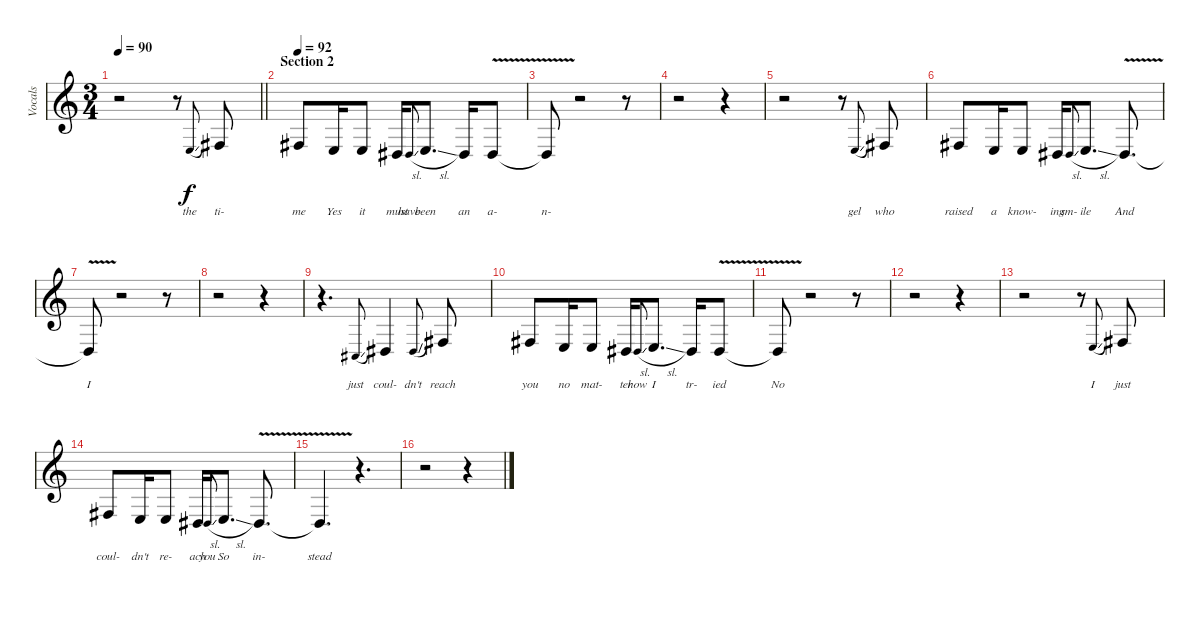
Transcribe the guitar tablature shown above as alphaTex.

\track ("Vocals" "Vocals") {instrument tenorsax}
\staff {score}
\tuning (E4 B3 G3 D3 A2 E2) {hide}
\ts (3 4)
\tempo 90
\clef g2
\barLineRight lightlight
\ks c
r.2{dy f} r.8 7.5{sl}.8{lyrics (0 "the") lyrics (1 "") lyrics (2 "") lyrics (3 "") lyrics (4 "") gr onbeat} 9.5.8{lyrics (0 "ti-") lyrics (1 "") lyrics (2 "") lyrics (3 "") lyrics (4 "") volume 14} |
\section ("" "Section 2")
\tempo 92
9.5.8{lyrics (0 "me") lyrics (1 "") lyrics (2 "") lyrics (3 "") lyrics (4 "")} 7.5.16{lyrics (0 "Yes") lyrics (1 "") lyrics (2 "") lyrics (3 "") lyrics (4 "")} 7.5.8{lyrics (0 "it") lyrics (1 "") lyrics (2 "") lyrics (3 "") lyrics (4 "")} 6.5.16{lyrics (0 "must") lyrics (1 "") lyrics (2 "") lyrics (3 "") lyrics (4 "")} 6.5{sl}.8{lyrics (0 "have") lyrics (1 "") lyrics (2 "") lyrics (3 "") lyrics (4 "") gr onbeat} 7.5{sl}.8{d lyrics (0 "been") lyrics (1 "") lyrics (2 "") lyrics (3 "") lyrics (4 "")} 6.5.16{lyrics (0 "an") lyrics (1 "") lyrics (2 "") lyrics (3 "") lyrics (4 "")} 6.5{v}.8{lyrics (0 "a-") lyrics (1 "") lyrics (2 "") lyrics (3 "") lyrics (4 "")} |
6.5{t}.8{lyrics (0 "n-") lyrics (1 "") lyrics (2 "") lyrics (3 "") lyrics (4 "")} r.2 r.8 |
r.2 r.4 |
r.2 r.8 7.5{sl}.8{lyrics (0 "gel") lyrics (1 "") lyrics (2 "") lyrics (3 "") lyrics (4 "") gr onbeat} 9.5.8{lyrics (0 "who") lyrics (1 "") lyrics (2 "") lyrics (3 "") lyrics (4 "")} |
9.5.8{lyrics (0 "raised") lyrics (1 "") lyrics (2 "") lyrics (3 "") lyrics (4 "")} 7.5.16{lyrics (0 "a") lyrics (1 "") lyrics (2 "") lyrics (3 "") lyrics (4 "")} 7.5.8{lyrics (0 "know-") lyrics (1 "") lyrics (2 "") lyrics (3 "") lyrics (4 "")} 6.5.16{lyrics (0 "ing") lyrics (1 "") lyrics (2 "") lyrics (3 "") lyrics (4 "")} 6.5{sl}.8{lyrics (0 "sm-") lyrics (1 "") lyrics (2 "") lyrics (3 "") lyrics (4 "") gr onbeat} 7.5{sl}.8{d lyrics (0 "ile") lyrics (1 "") lyrics (2 "") lyrics (3 "") lyrics (4 "")} 6.5{v}.8{d lyrics (0 "And") lyrics (1 "") lyrics (2 "") lyrics (3 "") lyrics (4 "")} |
6.5{t}.8{lyrics (0 "I") lyrics (1 "") lyrics (2 "") lyrics (3 "") lyrics (4 "")} r.2 r.8 |
r.2 r.4 |
r.4{d} 4.5{sl}.8{lyrics (0 "just") lyrics (1 "") lyrics (2 "") lyrics (3 "") lyrics (4 "") gr onbeat} 6.5.4{lyrics (0 "coul-") lyrics (1 "") lyrics (2 "") lyrics (3 "") lyrics (4 "")} 6.5{sl}.8{lyrics (0 "dn't") lyrics (1 "") lyrics (2 "") lyrics (3 "") lyrics (4 "") gr onbeat} 9.5.8{lyrics (0 "reach") lyrics (1 "") lyrics (2 "") lyrics (3 "") lyrics (4 "")} |
9.5.8{lyrics (0 "you") lyrics (1 "") lyrics (2 "") lyrics (3 "") lyrics (4 "")} 7.5.16{lyrics (0 "no") lyrics (1 "") lyrics (2 "") lyrics (3 "") lyrics (4 "")} 7.5.8{lyrics (0 "mat-") lyrics (1 "") lyrics (2 "") lyrics (3 "") lyrics (4 "")} 6.5.16{lyrics (0 "ter") lyrics (1 "") lyrics (2 "") lyrics (3 "") lyrics (4 "")} 6.5{sl}.8{lyrics (0 "how") lyrics (1 "") lyrics (2 "") lyrics (3 "") lyrics (4 "") gr onbeat} 7.5{sl}.8{d lyrics (0 "I") lyrics (1 "") lyrics (2 "") lyrics (3 "") lyrics (4 "")} 6.5.16{lyrics (0 "tr-") lyrics (1 "") lyrics (2 "") lyrics (3 "") lyrics (4 "")} 6.5{v}.8{lyrics (0 "ied") lyrics (1 "") lyrics (2 "") lyrics (3 "") lyrics (4 "")} |
6.5{t}.8{lyrics (0 "No") lyrics (1 "") lyrics (2 "") lyrics (3 "") lyrics (4 "")} r.2 r.8 |
r.2 r.4 |
r.2 r.8 7.5{sl}.8{lyrics (0 "I") lyrics (1 "") lyrics (2 "") lyrics (3 "") lyrics (4 "") gr onbeat} 9.5.8{lyrics (0 "just") lyrics (1 "") lyrics (2 "") lyrics (3 "") lyrics (4 "")} |
9.5.8{lyrics (0 "coul-") lyrics (1 "") lyrics (2 "") lyrics (3 "") lyrics (4 "")} 7.5.16{lyrics (0 "dn't") lyrics (1 "") lyrics (2 "") lyrics (3 "") lyrics (4 "")} 7.5.8{lyrics (0 "re-") lyrics (1 "") lyrics (2 "") lyrics (3 "") lyrics (4 "")} 6.5.16{lyrics (0 "ach") lyrics (1 "") lyrics (2 "") lyrics (3 "") lyrics (4 "")} 6.5{sl}.8{lyrics (0 "you") lyrics (1 "") lyrics (2 "") lyrics (3 "") lyrics (4 "") gr onbeat} 7.5{sl}.8{d lyrics (0 "So") lyrics (1 "") lyrics (2 "") lyrics (3 "") lyrics (4 "")} 6.5{v}.8{d lyrics (0 "in-") lyrics (1 "") lyrics (2 "") lyrics (3 "") lyrics (4 "")} |
6.5{t}.4{d lyrics (0 "stead") lyrics (1 "") lyrics (2 "") lyrics (3 "") lyrics (4 "")} r.4{d} |
r.2 r.4
